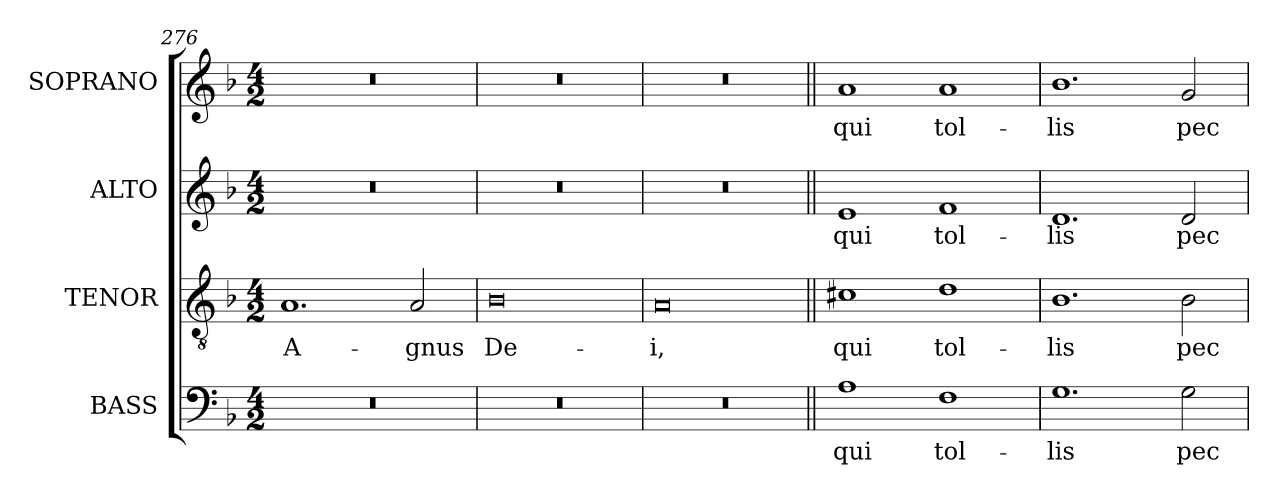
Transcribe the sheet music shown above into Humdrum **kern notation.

**kern	**text	**kern	**text	**kern	**text	**kern	**text
*part4	*part4	*part3	*part3	*part2	*part2	*part1	*part1
*staff4	*staff4	*staff3	*staff3	*staff2	*staff2	*staff1	*staff1
*I"BASS	*	*I"TENOR	*	*I"ALTO	*	*I"SOPRANO	*
*I'B.	*	*I'T.	*	*I'A.	*	*I'S.	*
*clefF4	*	*clefGv2	*	*clefG2	*	*clefG2	*
*	*	*ITrd7c12	*	*	*	*	*
*k[b-]	*	*k[b-]	*	*k[b-]	*	*k[b-]	*
*F:	*	*F:	*	*F:	*	*F:	*
*M4/2	*	*M4/2	*	*M4/2	*	*M4/2	*
=276	=276	=276	=276	=276	=276	=276	=276
!LO:N:vis=1	!	!	!	!	!	!	!
!	!	!	!LO:LY:b:color=#000000	!LO:N:vis=1	!	!LO:N:vis=1	!
0r	.	1.AAi	A-	0r	.	0r	.
!	!	!	!LO:LY:b:color=#000000	!	!	!	!
.	.	2AAi/	-gnus	.	.	.	.
=277	=277	=277	=277	=277	=277	=277	=277
!LO:N:vis=1	!	!	!	!	!	!	!
!	!	!	!LO:LY:b:color=#000000	!LO:N:vis=1	!	!LO:N:vis=1	!
0r	.	0BB-i	De-	0r	.	0r	.
=278	=278	=278	=278	=278	=278	=278	=278
!LO:N:vis=1	!	!	!	!	!	!	!
!	!	!	!LO:LY:b:color=#000000	!LO:N:vis=1	!	!LO:N:vis=1	!
0r	.	0AAi	-i,	0r	.	0r	.
=279||	=279||	=279||	=279||	=279||	=279||	=279||	=279||
!	!LO:LY:b:color=#000000	!	!	!	!	!	!
!	!	!	!LO:LY:b:color=#000000	!	!	!	!
!	!	!	!	!	!LO:LY:b:color=#000000	!	!
!	!	!	!	!	!	!	!LO:LY:b:color=#000000
1Ai	qui	1C#Xi	qui	1ei	qui	1ai	qui
!	!LO:LY:b:color=#000000	!	!	!	!	!	!
!	!	!	!LO:LY:b:color=#000000	!	!	!	!
!	!	!	!	!	!LO:LY:b:color=#000000	!	!
!	!	!	!	!	!	!	!LO:LY:b:color=#000000
1Fi	tol-	1Di	tol-	1fi	tol-	1ai	tol-
=280	=280	=280	=280	=280	=280	=280	=280
!	!LO:LY:b:color=#000000	!	!	!	!	!	!
!	!	!	!LO:LY:b:color=#000000	!	!	!	!
!	!	!	!	!	!LO:LY:b:color=#000000	!	!
!	!	!	!	!	!	!	!LO:LY:b:color=#000000
1.Gi	-lis	1.BB-i	-lis	1.di	-lis	1.b-i	-lis
!	!LO:LY:b:color=#000000	!	!	!	!	!	!
!	!	!	!LO:LY:b:color=#000000	!	!	!	!
!	!	!	!	!	!LO:LY:b:color=#000000	!	!
!	!	!	!	!	!	!	!LO:LY:b:color=#000000
2Gi\	pec-	2BB-i\	pec-	2di/	pec-	2gi/	pec-
=	=	=	=	=	=	=	=
*-	*-	*-	*-	*-	*-	*-	*-
